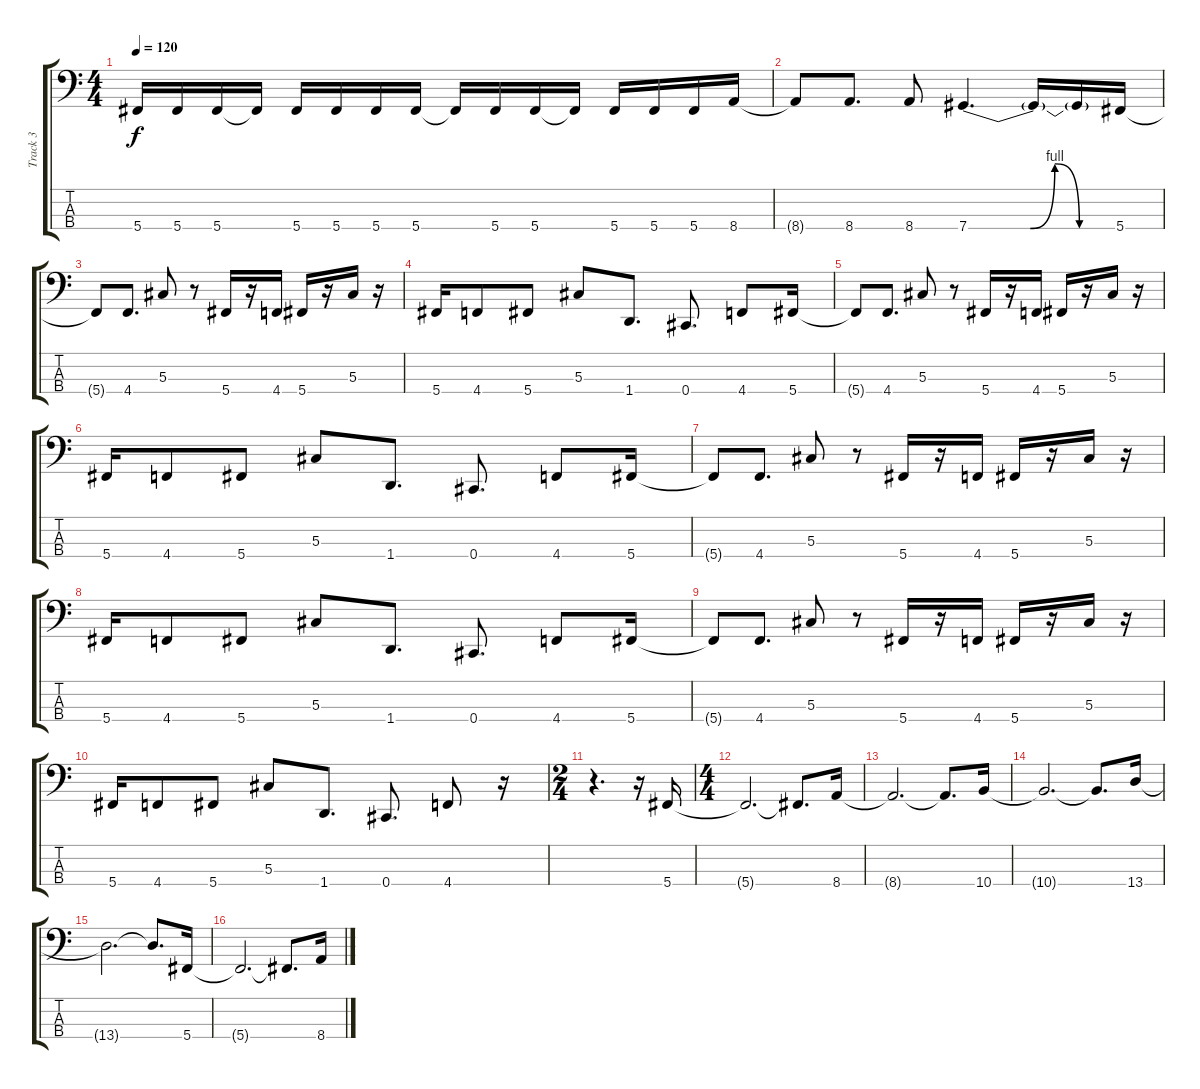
\track ("Track 3" "Track 3") {instrument electricbasspick}
\staff {score tabs}
\tuning (Gb2 Db2 Ab1 Db1) {hide}
\ts (4 4)
\tempo 120
\clef f4
\ks c
5.4{t}.16{dy f} 5.4.16 5.4.16 5.4{t}.16 5.4.16 5.4.16 5.4.16 5.4.16 5.4{t}.16 5.4.16 5.4.16 5.4{t}.16 5.4.16 5.4.16 5.4.16 8.4.16 |
8.4{t}.8 8.4.8{d} 8.4.8 7.4{be (custom 0 0 25 0 35 4 45 0 60 0)}.4{d} 7.4{t}.16 7.4{t}.16 5.4.16 |
5.4{t}.8 4.4.8{d} 5.3.8 r.8 5.4.16 r.16 4.4.16 5.4.16 r.16 5.3.16 r.16 |
5.4.16 4.4.8 5.4.8 5.3.8 1.4.8{d} 0.4.8{d} 4.4.8 5.4.16 |
5.4{t}.8 4.4.8{d} 5.3.8 r.8 5.4.16 r.16 4.4.16 5.4.16 r.16 5.3.16 r.16 |
5.4.16 4.4.8 5.4.8 5.3.8 1.4.8{d} 0.4.8{d} 4.4.8 5.4.16 |
5.4{t}.8 4.4.8{d} 5.3.8 r.8 5.4.16 r.16 4.4.16 5.4.16 r.16 5.3.16 r.16 |
5.4.16 4.4.8 5.4.8 5.3.8 1.4.8{d} 0.4.8{d} 4.4.8 5.4.16 |
5.4{t}.8 4.4.8{d} 5.3.8 r.8 5.4.16 r.16 4.4.16 5.4.16 r.16 5.3.16 r.16 |
5.4.16 4.4.8 5.4.8 5.3.8 1.4.8{d} 0.4.8{d} 4.4.8 r.16 |
\ts (2 4)
r.4{d} r.16 5.4.16 |
\ts (4 4)
5.4{t}.2{d} 5.4{t}.8{d} 8.4.16 |
8.4{t}.2{d} 8.4{t}.8{d} 10.4.16 |
10.4{t}.2{d} 10.4{t}.8{d} 13.4.16 |
13.4{t}.2{d} 13.4{t}.8{d} 5.4.16 |
5.4{t}.2{d} 5.4{t}.8{d} 8.4.16
